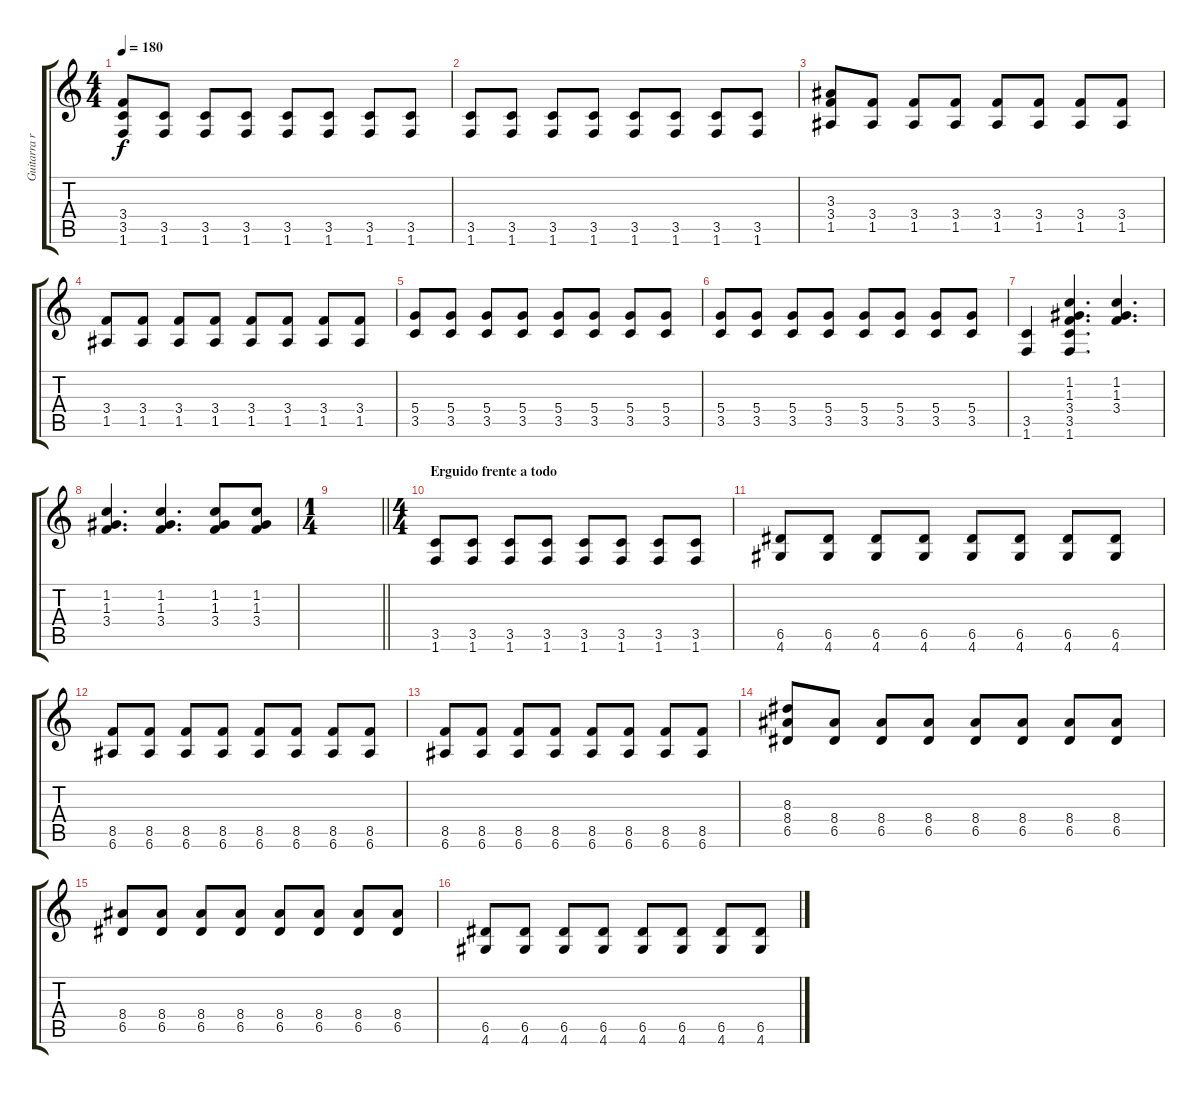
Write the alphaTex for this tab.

\track ("Guitarra rítmica" "Guitarra r") {instrument distortionguitar}
\staff {score tabs}
\tuning (E4 B3 G3 D3 A2 E2) {hide}
\ts (4 4)
\tempo 180
\clef g2
\ks c
(3.4 3.5 1.6).8{dy f} (3.5 1.6).8 (3.5 1.6).8 (3.5 1.6).8 (3.5 1.6).8 (3.5 1.6).8 (3.5 1.6).8 (3.5 1.6).8 |
(3.5 1.6).8 (3.5 1.6).8 (3.5 1.6).8 (3.5 1.6).8 (3.5 1.6).8 (3.5 1.6).8 (3.5 1.6).8 (3.5 1.6).8 |
(3.3 3.4 1.5).8 (3.4 1.5).8 (3.4 1.5).8 (3.4 1.5).8 (3.4 1.5).8 (3.4 1.5).8 (3.4 1.5).8 (3.4 1.5).8 |
(3.4 1.5).8 (3.4 1.5).8 (3.4 1.5).8 (3.4 1.5).8 (3.4 1.5).8 (3.4 1.5).8 (3.4 1.5).8 (3.4 1.5).8 |
(5.4 3.5).8 (5.4 3.5).8 (5.4 3.5).8 (5.4 3.5).8 (5.4 3.5).8 (5.4 3.5).8 (5.4 3.5).8 (5.4 3.5).8 |
(5.4 3.5).8 (5.4 3.5).8 (5.4 3.5).8 (5.4 3.5).8 (5.4 3.5).8 (5.4 3.5).8 (5.4 3.5).8 (5.4 3.5).8 |
(3.5 1.6).4 (1.2 1.3 3.4 3.5 1.6).4{d} (1.2 1.3 3.4).4{d} |
(1.2 1.3 3.4).4{d} (1.2 1.3 3.4).4{d} (1.2 1.3 3.4).8 (1.2 1.3 3.4).8 |
\ts (1 4)
\barLineRight lightlight
|
\ts (4 4)
\section ("" "Erguido frente a todo")
(3.5 1.6).8 (3.5 1.6).8 (3.5 1.6).8 (3.5 1.6).8 (3.5 1.6).8 (3.5 1.6).8 (3.5 1.6).8 (3.5 1.6).8 |
(6.5 4.6).8 (6.5 4.6).8 (6.5 4.6).8 (6.5 4.6).8 (6.5 4.6).8 (6.5 4.6).8 (6.5 4.6).8 (6.5 4.6).8 |
(8.5 6.6).8 (8.5 6.6).8 (8.5 6.6).8 (8.5 6.6).8 (8.5 6.6).8 (8.5 6.6).8 (8.5 6.6).8 (8.5 6.6).8 |
(8.5 6.6).8 (8.5 6.6).8 (8.5 6.6).8 (8.5 6.6).8 (8.5 6.6).8 (8.5 6.6).8 (8.5 6.6).8 (8.5 6.6).8 |
(8.3 8.4 6.5).8 (8.4 6.5).8 (8.4 6.5).8 (8.4 6.5).8 (8.4 6.5).8 (8.4 6.5).8 (8.4 6.5).8 (8.4 6.5).8 |
(8.4 6.5).8 (8.4 6.5).8 (8.4 6.5).8 (8.4 6.5).8 (8.4 6.5).8 (8.4 6.5).8 (8.4 6.5).8 (8.4 6.5).8 |
(6.5 4.6).8 (6.5 4.6).8 (6.5 4.6).8 (6.5 4.6).8 (6.5 4.6).8 (6.5 4.6).8 (6.5 4.6).8 (6.5 4.6).8
